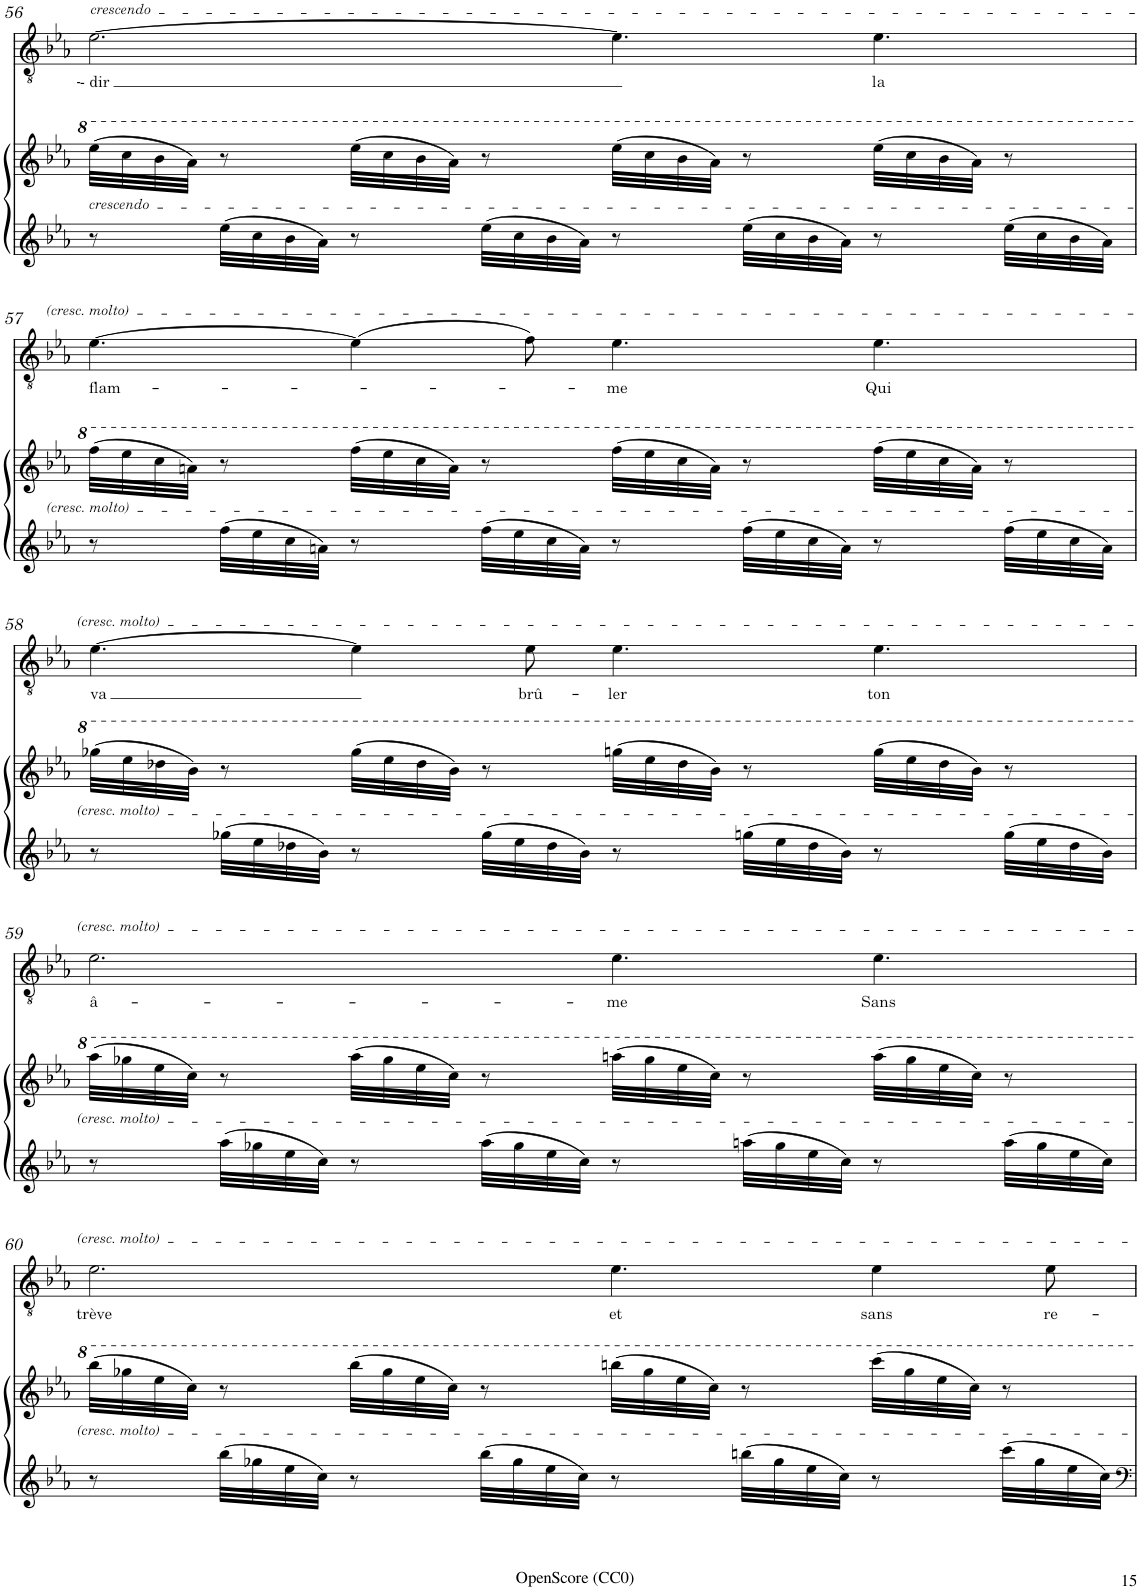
**kern	**kern	**kern	**text	**kern
*part3	*part3	*part2	*part2	*part1
*staff4	*staff3	*staff2	*staff2	*staff1
*I"Piano	*	*I"Tenor	*	*I"Contralto
*I'Pno	*	*	*	*
!!LO:PB:g=z
*clefG2	*clefG2	*clefGv2	*	*clefGv2
*k[b-e-a-]	*k[b-e-a-]	*k[b-e-a-]	*	*k[b-e-a-]
*M4/4	*M4/4	*M12/8	*	*M12/8
=56	=56	=56	=56	=56
!	!	!LO:TX:a:i:t=crescendo	!	!
!	!LO:TX:b:i:t=crescendo	!	!	!
!	!	!	!LO:LY:b	!
8r	(32eee-\LLL	[2.e-\	-- dir	1.r
.	32ccc\	.	.	.
.	32bb-\	.	.	.
.	32aa-\JJJ)	.	.	.
32ee-\LLL	8r	.	.	.
32cc\	.	.	.	.
32b-\	.	.	.	.
32a-\JJJ	.	.	.	.
8r	(32eee-\LLL	.	.	.
.	32ccc\	.	.	.
.	32bb-\	.	.	.
.	32aa-\JJJ)	.	.	.
32ee-\LLL	8r	.	.	.
32cc\	.	.	.	.
32b-\	.	.	.	.
32a-\JJJ	.	.	.	.
8r	(32eee-\LLL	.	.	.
.	32ccc\	.	.	.
.	32bb-\	.	.	.
.	32aa-\JJJ)	.	.	.
32ee-\LLL	8r	.	.	.
32cc\	.	.	.	.
32b-\	.	.	.	.
32a-\JJJ	.	.	.	.
8r	(32eee-\LLL	4.e-\]	.	.
.	32ccc\	.	.	.
.	32bb-\	.	.	.
.	32aa-\JJJ)	.	.	.
32ee-\LLL	8r	.	.	.
32cc\	.	.	.	.
32b-\	.	.	.	.
32a-\JJJ	.	.	.	.
2ryy	2ryy	.	.	.
!	!	!	!LO:LY:b	!
.	.	4.e-\	la	.
!!LO:LB:g=z
=57	=57	=57	=57	=57
!	!	!	!LO:LY:b	!
8r	(32fff\LLL	[4.e-\	flam-	1.r
.	32eee-\	.	.	.
.	32ccc\	.	.	.
.	32aan\JJJ)	.	.	.
32ff\LLL	8r	.	.	.
32ee-\	.	.	.	.
32cc\	.	.	.	.
32an\JJJ	.	.	.	.
8r	(32fff\LLL	.	.	.
.	32eee-\	.	.	.
.	32ccc\	.	.	.
.	32aa\JJJ)	.	.	.
32ff\LLL	8r	(4e-\]	.	.
32ee-\	.	.	.	.
32cc\	.	.	.	.
32a\JJJ	.	.	.	.
8r	(32fff\LLL	.	.	.
.	32eee-\	.	.	.
.	32ccc\	.	.	.
.	32aa\JJJ)	.	.	.
32ff\LLL	8r	8f\)	.	.
32ee-\	.	.	.	.
32cc\	.	.	.	.
32a\JJJ	.	.	.	.
!	!	!	!LO:LY:b	!
8r	(32fff\LLL	4.e-\	-me	.
.	32eee-\	.	.	.
.	32ccc\	.	.	.
.	32aa\JJJ)	.	.	.
32ff\LLL	8r	.	.	.
32ee-\	.	.	.	.
32cc\	.	.	.	.
32a\JJJ	.	.	.	.
2ryy	2ryy	.	.	.
!	!	!	!LO:LY:b	!
.	.	4.e-\	Qui	.
!!LO:LB:g=z
=58	=58	=58	=58	=58
!	!	!	!LO:LY:b	!
8r	(32ggg-X\LLL	[4.e-\	va	1.r
.	32eee-\	.	.	.
.	32ddd-X\	.	.	.
.	32bb-\JJJ)	.	.	.
32gg-X\LLL	8r	.	.	.
32ee-\	.	.	.	.
32dd-X\	.	.	.	.
32b-\JJJ	.	.	.	.
8r	(32ggg-\LLL	.	.	.
.	32eee-\	.	.	.
.	32ddd-\	.	.	.
.	32bb-\JJJ)	.	.	.
32gg-\LLL	8r	4e-\]	.	.
32ee-\	.	.	.	.
32dd-\	.	.	.	.
32b-\JJJ	.	.	.	.
8r	(32gggn\LLL	.	.	.
.	32eee-\	.	.	.
.	32ddd-\	.	.	.
.	32bb-\JJJ)	.	.	.
!	!	!	!LO:LY:b	!
32ggn\LLL	8r	8e-\	brû-	.
32ee-\	.	.	.	.
32dd-\	.	.	.	.
32b-\JJJ	.	.	.	.
!	!	!	!LO:LY:b	!
8r	(32ggg\LLL	4.e-\	-ler	.
.	32eee-\	.	.	.
.	32ddd-\	.	.	.
.	32bb-\JJJ)	.	.	.
32gg\LLL	8r	.	.	.
32ee-\	.	.	.	.
32dd-\	.	.	.	.
32b-\JJJ	.	.	.	.
2ryy	2ryy	.	.	.
!	!	!	!LO:LY:b	!
.	.	4.e-\	ton	.
!!LO:LB:g=z
=59	=59	=59	=59	=59
!	!	!	!LO:LY:b	!
8r	(32aaa-\LLL	2.e-\	â-	1.r
.	32ggg-X\	.	.	.
.	32eee-\	.	.	.
.	32ccc\JJJ)	.	.	.
32aa-\LLL	8r	.	.	.
32gg-X\	.	.	.	.
32ee-\	.	.	.	.
32cc\JJJ	.	.	.	.
8r	(32aaa-\LLL	.	.	.
.	32ggg-\	.	.	.
.	32eee-\	.	.	.
.	32ccc\JJJ)	.	.	.
32aa-\LLL	8r	.	.	.
32gg-\	.	.	.	.
32ee-\	.	.	.	.
32cc\JJJ	.	.	.	.
8r	(32aaan\LLL	.	.	.
.	32ggg-\	.	.	.
.	32eee-\	.	.	.
.	32ccc\JJJ)	.	.	.
32aan\LLL	8r	.	.	.
32gg-\	.	.	.	.
32ee-\	.	.	.	.
32cc\JJJ	.	.	.	.
!	!	!	!LO:LY:b	!
8r	(32aaa\LLL	4.e-\	-me	.
.	32ggg-\	.	.	.
.	32eee-\	.	.	.
.	32ccc\JJJ)	.	.	.
32aa\LLL	8r	.	.	.
32gg-\	.	.	.	.
32ee-\	.	.	.	.
32cc\JJJ	.	.	.	.
2ryy	2ryy	.	.	.
!	!	!	!LO:LY:b	!
.	.	4.e-\	Sans	.
!!LO:LB:g=z
=60	=60	=60	=60	=60
!	!	!	!LO:LY:b	!
8r	(32bbb-\LLL	2.e-\	trève	1.r
.	32ggg-X\	.	.	.
.	32eee-\	.	.	.
.	32ccc\JJJ)	.	.	.
32bb-\LLL	8r	.	.	.
32gg-X\	.	.	.	.
32ee-\	.	.	.	.
32cc\JJJ	.	.	.	.
8r	(32bbb-\LLL	.	.	.
.	32ggg-\	.	.	.
.	32eee-\	.	.	.
.	32ccc\JJJ)	.	.	.
32bb-\LLL	8r	.	.	.
32gg-\	.	.	.	.
32ee-\	.	.	.	.
32cc\JJJ	.	.	.	.
8r	(32bbbn\LLL	.	.	.
.	32ggg-\	.	.	.
.	32eee-\	.	.	.
.	32ccc\JJJ)	.	.	.
32bbn\LLL	8r	.	.	.
32gg-\	.	.	.	.
32ee-\	.	.	.	.
32cc\JJJ	.	.	.	.
!	!	!	!LO:LY:b	!
8r	(32cccc\LLL	4.e-\	et	.
.	32ggg-\	.	.	.
.	32eee-\	.	.	.
.	32ccc\JJJ)	.	.	.
32ccc\LLL	8r	.	.	.
32gg-\	.	.	.	.
32ee-\	.	.	.	.
32cc\JJJ	.	.	.	.
2ryy	2ryy	.	.	.
!	!	!	!LO:LY:b	!
.	.	4e-\	sans	.
!	!	!	!LO:LY:b	!
.	.	8e-\	re-	.
=	=	=	=	=
*-	*-	*-	*-	*-
